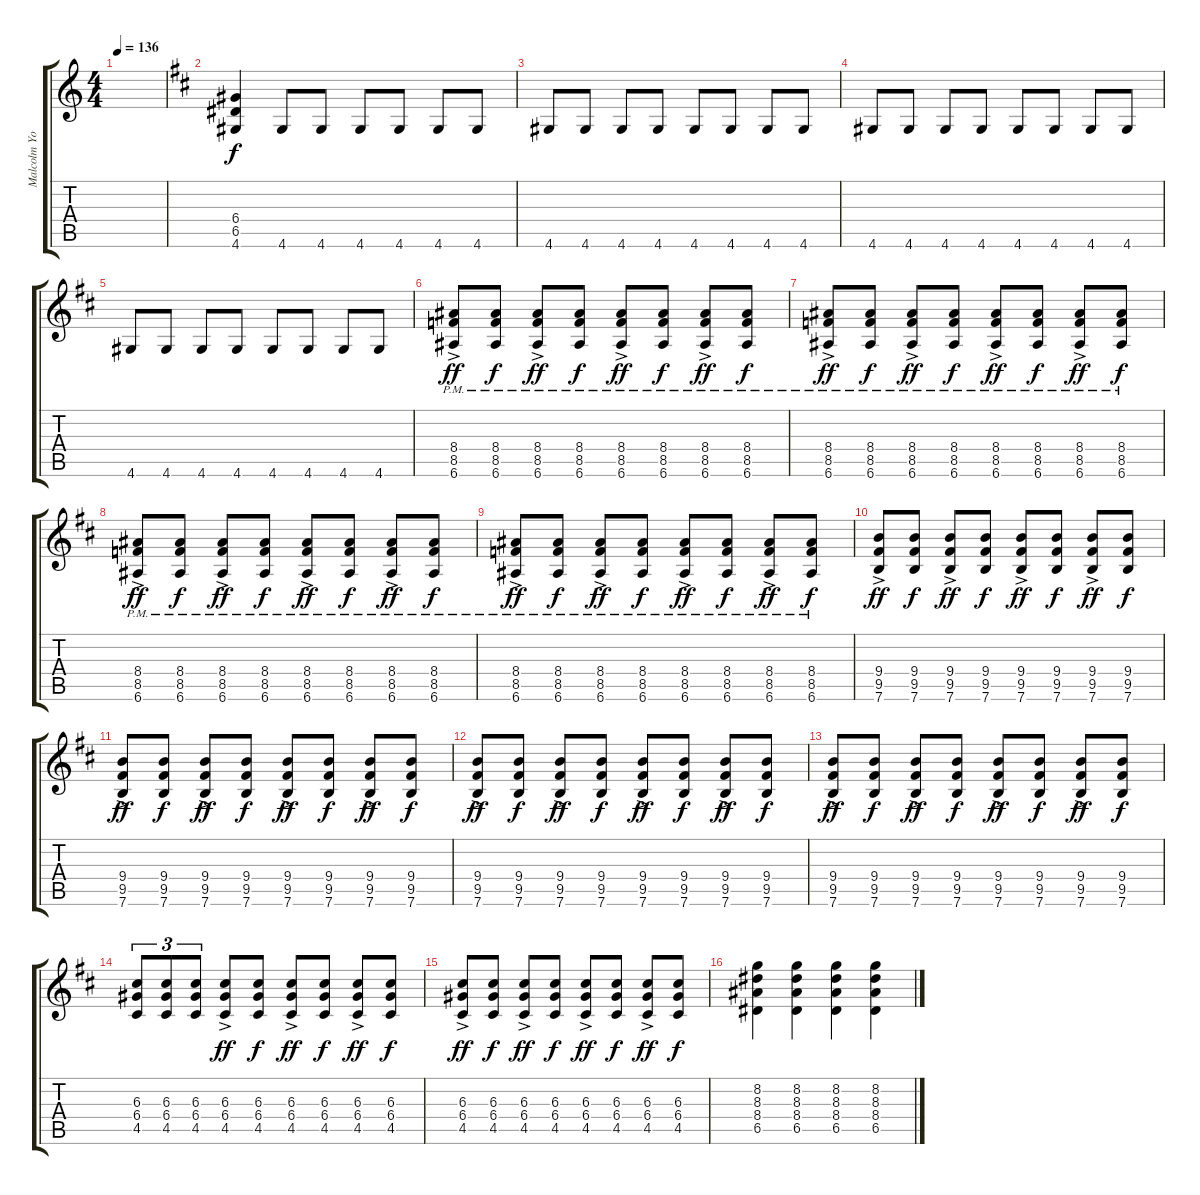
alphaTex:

\track ("Malcolm Young" "Malcolm Yo") {instrument distortionguitar}
\staff {score tabs}
\tuning (E4 B3 G3 D3 A2 E2) {hide}
\ts (4 4)
\tempo 136
\clef g2
\ks c
|
\ks d
(6.4 6.5 4.6).4 4.6.8 4.6.8 4.6.8 4.6.8 4.6.8 4.6.8 |
4.6.8 4.6.8 4.6.8 4.6.8 4.6.8 4.6.8 4.6.8 4.6.8 |
4.6.8 4.6.8 4.6.8 4.6.8 4.6.8 4.6.8 4.6.8 4.6.8 |
4.6.8 4.6.8 4.6.8 4.6.8 4.6.8 4.6.8 4.6.8 4.6.8 |
(8.4{ac pm} 8.5{ac pm} 6.6).8{dy ff} (8.4{pm} 8.5{pm} 6.6).8{dy f} (8.4{ac pm} 8.5{ac pm} 6.6).8{dy ff} (8.4{pm} 8.5{pm} 6.6).8{dy f} (8.4{ac pm} 8.5{ac pm} 6.6).8{dy ff} (8.4{pm} 8.5{pm} 6.6).8{dy f} (8.4{ac pm} 8.5{ac pm} 6.6).8{dy ff} (8.4{pm} 8.5{pm} 6.6).8{dy f} |
(8.4{ac pm} 8.5{ac pm} 6.6).8{dy ff} (8.4{pm} 8.5{pm} 6.6).8{dy f} (8.4{ac pm} 8.5{ac pm} 6.6).8{dy ff} (8.4{pm} 8.5{pm} 6.6).8{dy f} (8.4{ac pm} 8.5{ac pm} 6.6).8{dy ff} (8.4{pm} 8.5{pm} 6.6).8{dy f} (8.4{ac pm} 8.5{ac pm} 6.6).8{dy ff} (8.4{pm} 8.5{pm} 6.6).8{dy f} |
(8.4{ac pm} 8.5{ac pm} 6.6).8{dy ff} (8.4{pm} 8.5{pm} 6.6).8{dy f} (8.4{ac pm} 8.5{ac pm} 6.6).8{dy ff} (8.4{pm} 8.5{pm} 6.6).8{dy f} (8.4{ac pm} 8.5{ac pm} 6.6).8{dy ff} (8.4{pm} 8.5{pm} 6.6).8{dy f} (8.4{ac pm} 8.5{ac pm} 6.6).8{dy ff} (8.4{pm} 8.5{pm} 6.6).8{dy f} |
(8.4{ac pm} 8.5{ac pm} 6.6).8{dy ff} (8.4{pm} 8.5{pm} 6.6).8{dy f} (8.4{ac pm} 8.5{ac pm} 6.6).8{dy ff} (8.4{pm} 8.5{pm} 6.6).8{dy f} (8.4{ac pm} 8.5{ac pm} 6.6).8{dy ff} (8.4{pm} 8.5{pm} 6.6).8{dy f} (8.4{ac pm} 8.5{ac pm} 6.6).8{dy ff} (8.4{pm} 8.5{pm} 6.6).8{dy f} |
(9.4{ac} 9.5{ac} 7.6).8{dy ff} (9.4 9.5 7.6).8{dy f} (9.4{ac} 9.5{ac} 7.6).8{dy ff} (9.4 9.5 7.6).8{dy f} (9.4{ac} 9.5{ac} 7.6).8{dy ff} (9.4 9.5 7.6).8{dy f} (9.4{ac} 9.5{ac} 7.6).8{dy ff} (9.4 9.5 7.6).8{dy f} |
(9.4{ac} 9.5{ac} 7.6).8{dy ff} (9.4 9.5 7.6).8{dy f} (9.4{ac} 9.5{ac} 7.6).8{dy ff} (9.4 9.5 7.6).8{dy f} (9.4{ac} 9.5{ac} 7.6).8{dy ff} (9.4 9.5 7.6).8{dy f} (9.4{ac} 9.5{ac} 7.6).8{dy ff} (9.4 9.5 7.6).8{dy f} |
(9.4{ac} 9.5{ac} 7.6).8{dy ff} (9.4 9.5 7.6).8{dy f} (9.4{ac} 9.5{ac} 7.6).8{dy ff} (9.4 9.5 7.6).8{dy f} (9.4{ac} 9.5{ac} 7.6).8{dy ff} (9.4 9.5 7.6).8{dy f} (9.4{ac} 9.5{ac} 7.6).8{dy ff} (9.4 9.5 7.6).8{dy f} |
(9.4{ac} 9.5{ac} 7.6).8{dy ff} (9.4 9.5 7.6).8{dy f} (9.4{ac} 9.5{ac} 7.6).8{dy ff} (9.4 9.5 7.6).8{dy f} (9.4{ac} 9.5{ac} 7.6).8{dy ff} (9.4 9.5 7.6).8{dy f} (9.4{ac} 9.5{ac} 7.6).8{dy ff} (9.4 9.5 7.6).8{dy f} |
(6.3 6.4 4.5).8{tu (3 2)} (6.3 6.4 4.5).8{tu (3 2)} (6.3 6.4 4.5).8{tu (3 2)} (6.3{ac} 6.4{ac} 4.5{ac}).8{dy ff} (6.3 6.4 4.5).8{dy f} (6.3{ac} 6.4{ac} 4.5{ac}).8{dy ff} (6.3 6.4 4.5).8{dy f} (6.3{ac} 6.4{ac} 4.5{ac}).8{dy ff} (6.3 6.4 4.5).8{dy f} |
(6.3{ac} 6.4{ac} 4.5{ac}).8{dy ff} (6.3 6.4 4.5).8{dy f} (6.3{ac} 6.4{ac} 4.5{ac}).8{dy ff} (6.3 6.4 4.5).8{dy f} (6.3{ac} 6.4{ac} 4.5{ac}).8{dy ff} (6.3 6.4 4.5).8{dy f} (6.3{ac} 6.4{ac} 4.5{ac}).8{dy ff} (6.3 6.4 4.5).8{dy f} |
(8.2 8.3 8.4 6.5).4 (8.2 8.3 8.4 6.5).4 (8.2 8.3 8.4 6.5).4 (8.2 8.3 8.4 6.5).4
